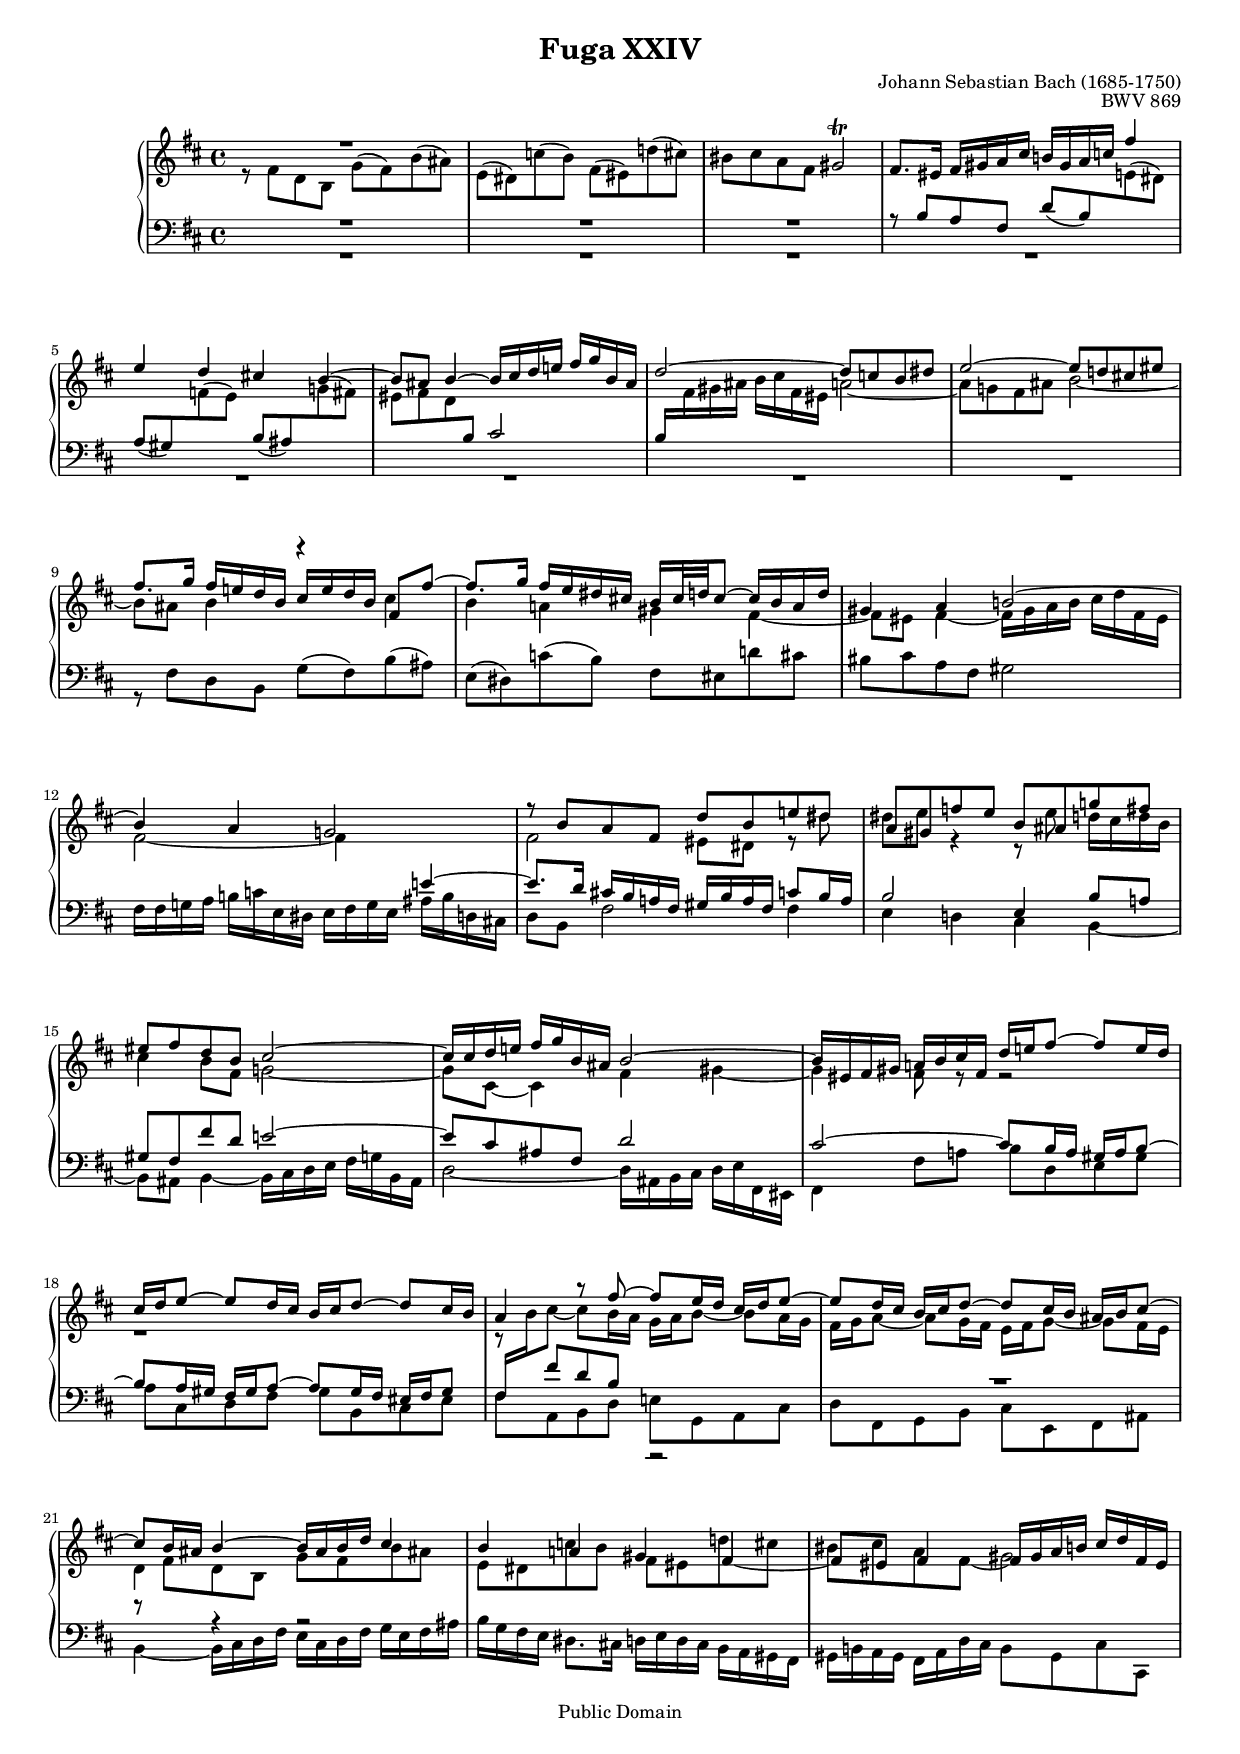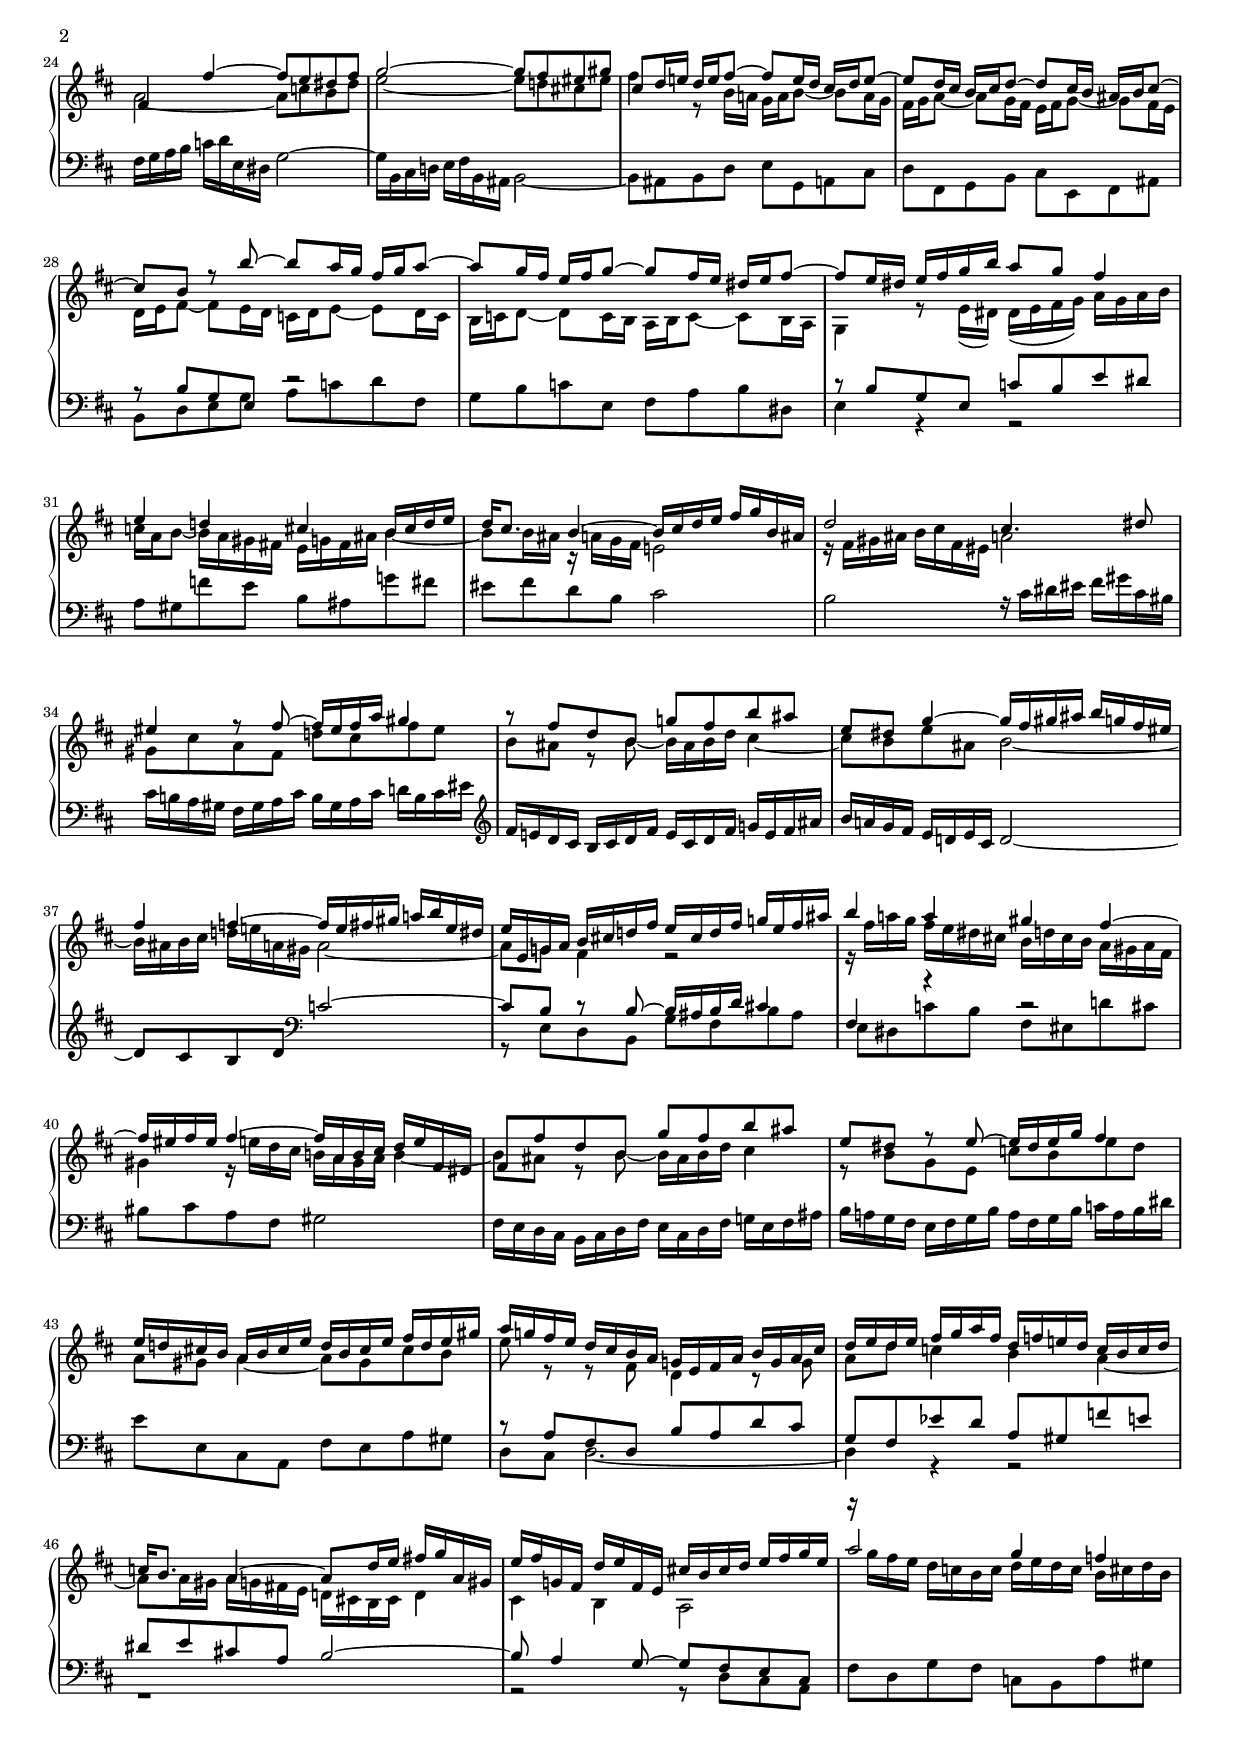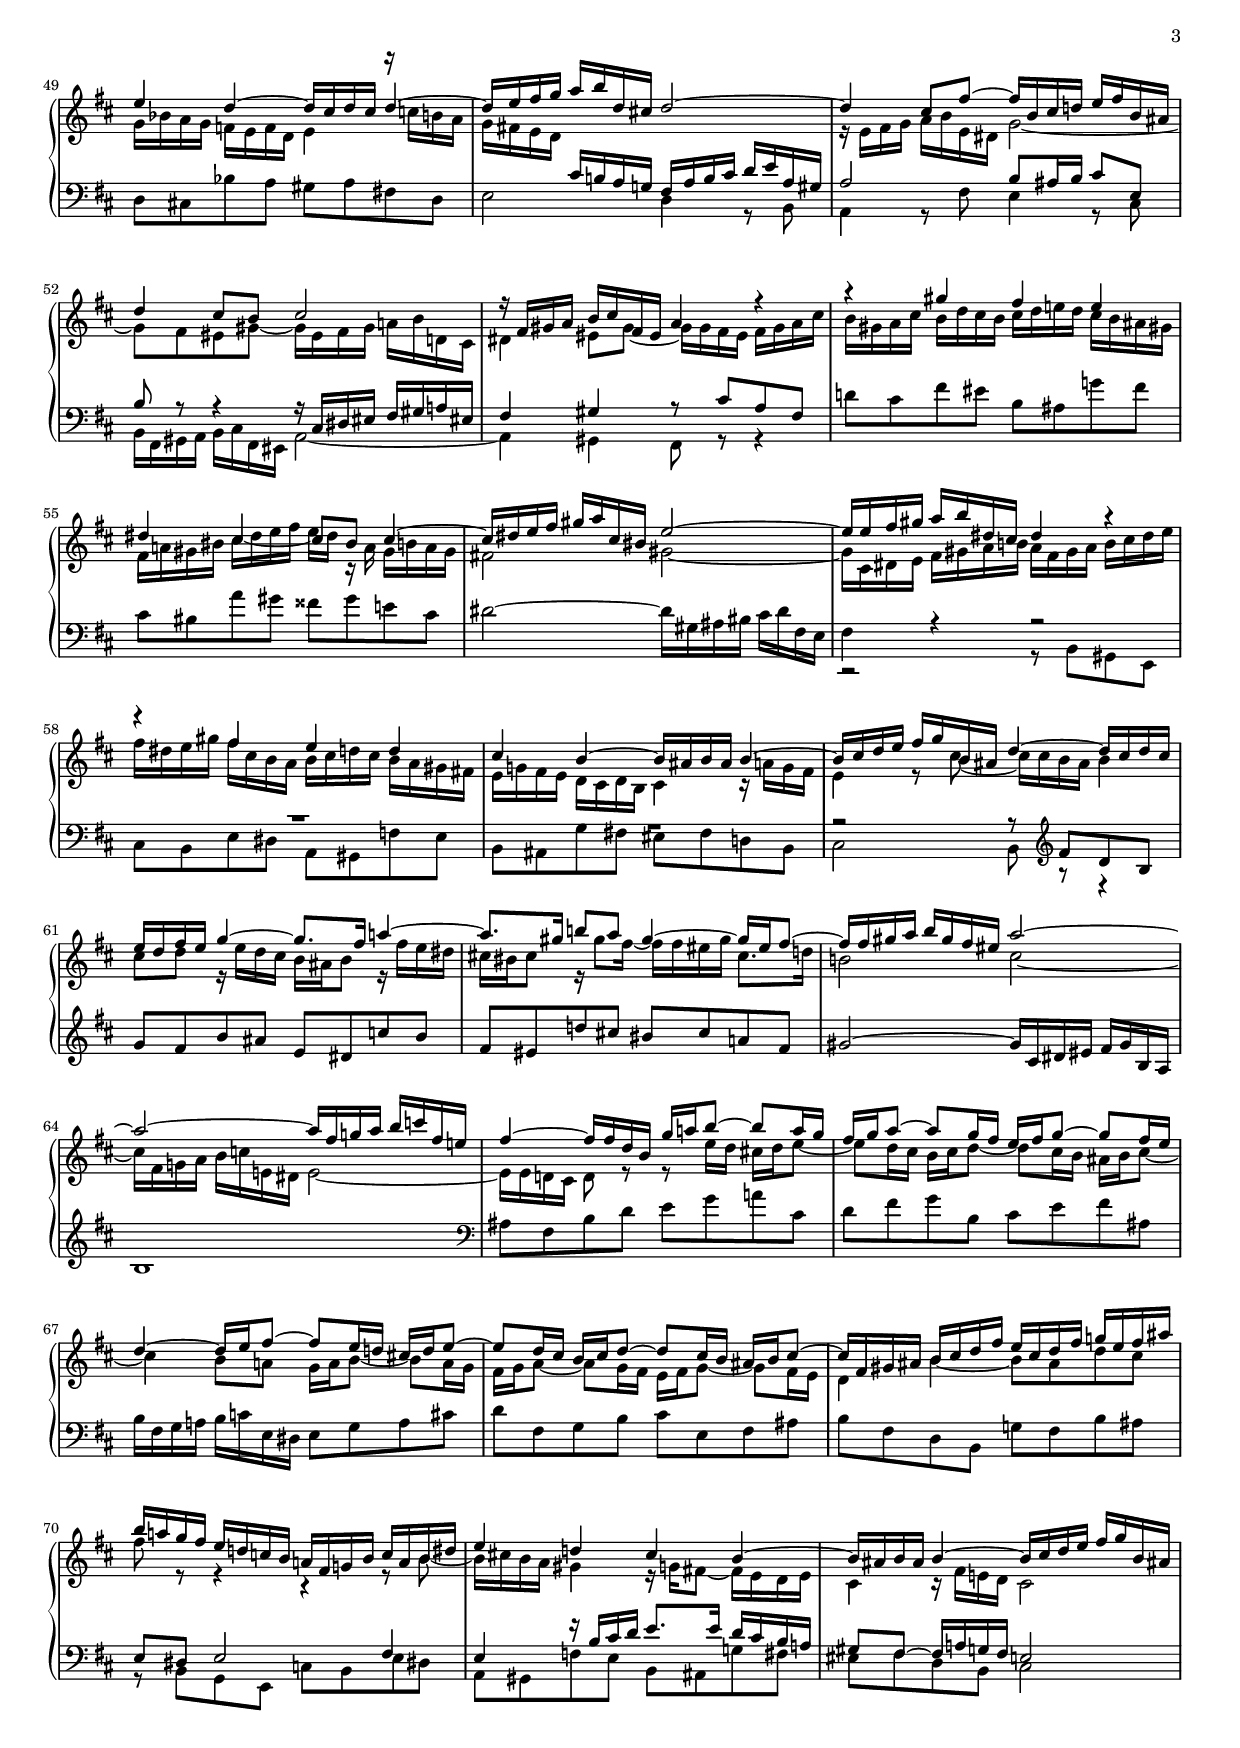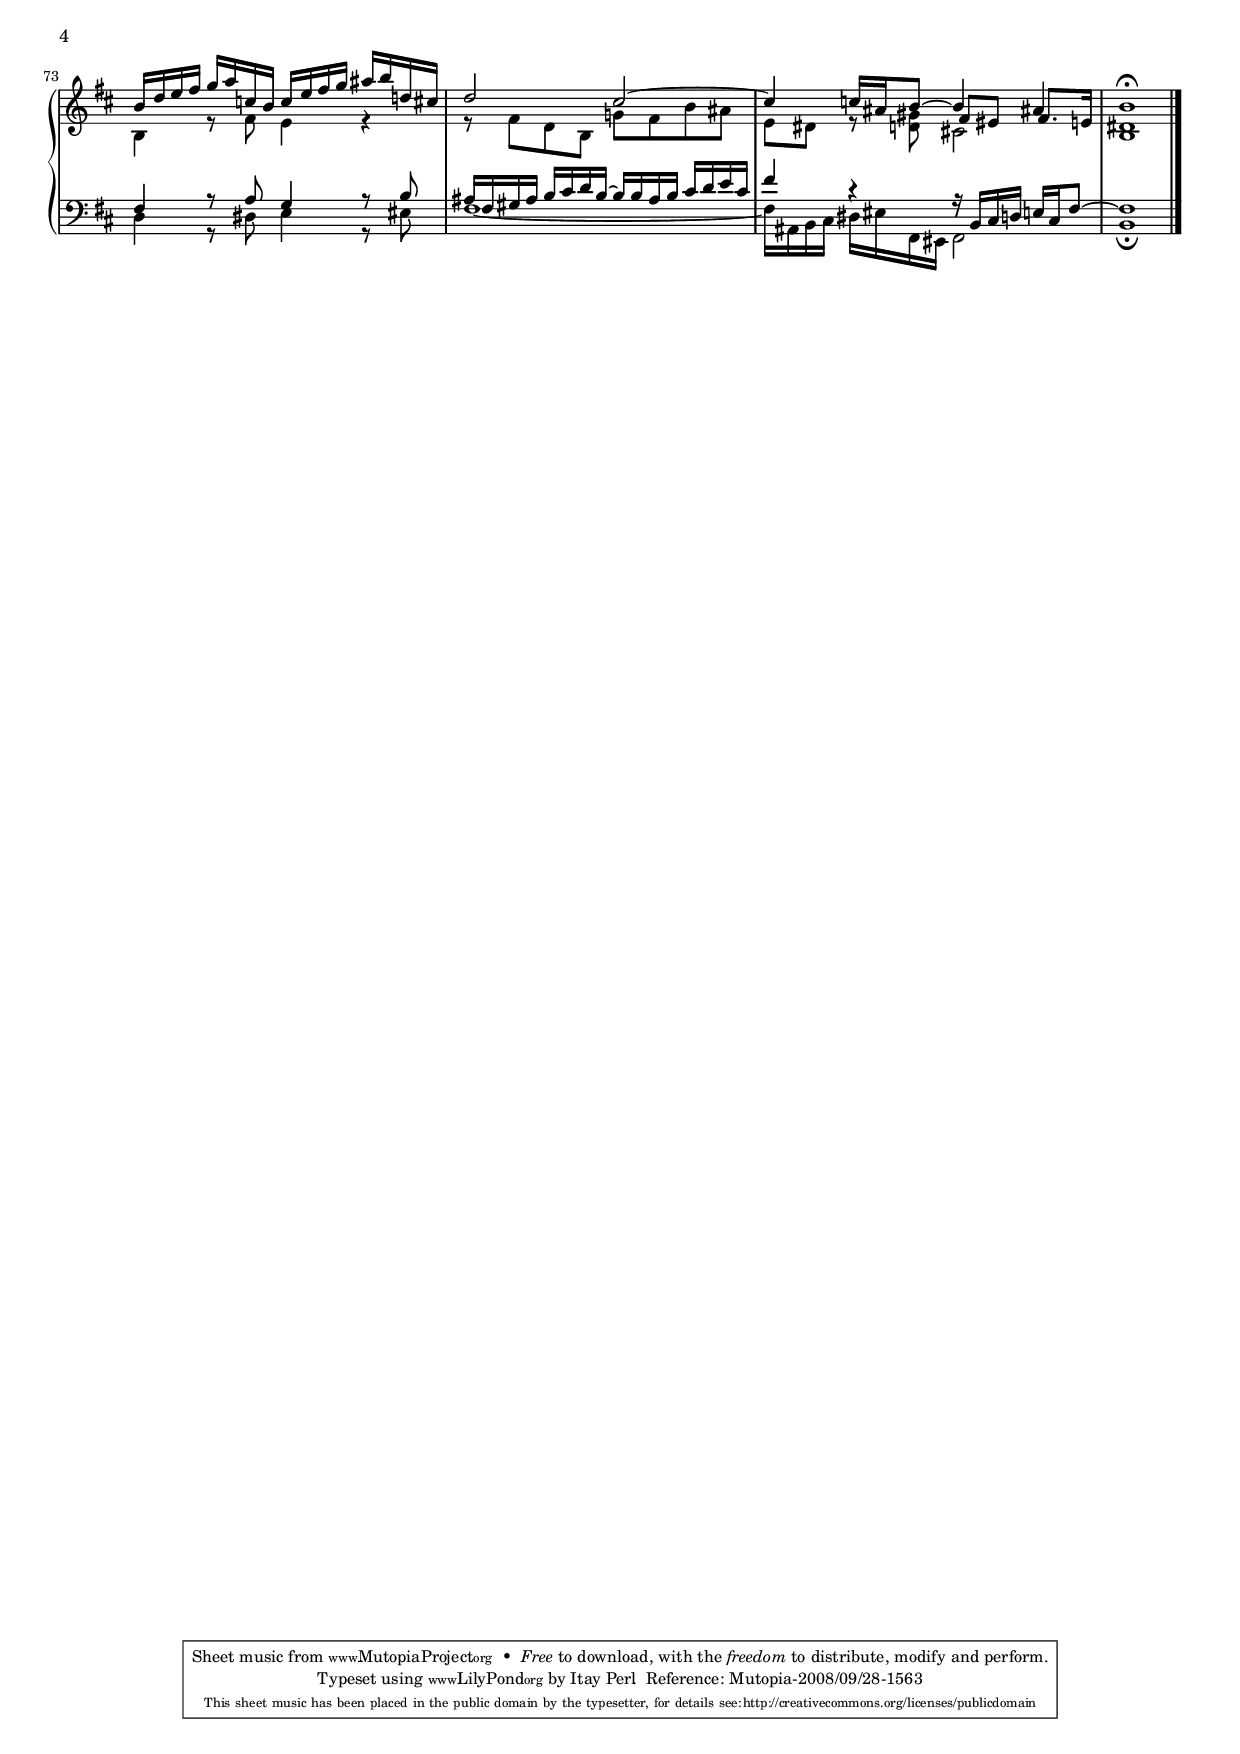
\version "2.11.60"
staffUp = {
	\change Staff = "RH"
	\stemDown
	\slurUp
	\tieDown
}

staffDown = {
	\change Staff = "LH"
	\stemUp
	\slurDown
	\tieUp
}

soprano = {
	\time 4/4
	\key b \minor
	\clef "treble"
	
	\relative c'' {
		R1 | s1*11 | 
		r8 b a fis d' b e dis |
		a gis f' e b 
		\once \override NoteColumn #'force-hshift = #0.7
		ais g' fis |
		eis fis d b cis2 ~ |%15
		cis16 cis d e fis g b, ais b2 ~ |
		b16 eis, fis gis a b cis fis, d' e fis8 ~ fis e16 d |
		cis d e8 ~ e d16 cis b cis d8 ~ d cis16 b |
		a4 r8 fis' ~ fis e16 d cis d e8 ~ |
		e d16 cis b cis d8 ~ d cis16 b ais b cis8 ~ |%20
		cis b16 ais b4 ~ b16 ais b d cis4 |
		b a gis \tieDown fis ~ |
		\override Beam #'positions = #'(1.8 . 1.5)
		fis8 eis 
		\revert Beam #'positions
		fis4 fis16 gis a b cis d fis, eis | 
		fis4 \tieUp fis' ~ fis8 e dis fis |
		g2 ~ g8 fis eis gis  | %25
		cis, d16 e d e fis8 ~ fis e16 d cis d e8 ~ |
		e d16 cis b cis d8 ~ d cis16 b ais b cis8 ~ |
		cis b r b' ~ b a16 g fis g a8 ~ |
		a g16 fis e fis g8 ~ g fis16 e dis e fis8 ~ |
		fis e16 dis e fis g b a8 g fis4 | %30
		e d cis b16 cis d e | 
		d cis8. b4 ~ b16 cis d e fis g b, ais | 
		d2 cis4. dis8 |
		eis4 r8 fis8 ~ fis16 eis fis a gis4 | 
		r8 fis d b g' fis b ais | %35
		e dis g4 ~ g16 fis gis ais b g fis eis |
		fis4 f ~ f16 e fis gis a b e, dis |
		e e, g a b cis d fis e cis d fis g e fis ais |
		b4 a gis fis ~ |
		fis16 eis fis eis fis4 ~ fis16 a, b cis d e fis, eis |%40
		fis8 fis' d b g' fis b ais |
		e dis r e ~ e16 dis e g fis4 |
		e16 d cis b a b cis e d b cis e fis d e gis |
		a g fis e d cis b a g e fis a b g a cis |
		d e d e fis g a fis d f e d c b c d | %45
		c b8. a4 ~ a8 d16 e fis g a, gis |
		e' fis g, fis d' e fis, e cis' b cis d e fis g e |
		a2 g4 f |
		e d ~ d16 cis d cis d4 ~ |
		d16 e fis g a b d, cis d2 ~ | %50
		d4 cis8 fis ~ fis16 b, cis d e fis b, ais |
		d4 cis8 b cis2 |
		r16 fis, gis a b cis fis, eis a4 r |
		r gis' fis e |
		dis 
		\once \override Tie #'staff-position = #1
		\tieDown cis ~ cis8 \tieUp bis cis4 ~ | %55
		cis16 dis e fis gis a cis, bis e2 ~ |
		e16 e fis gis a b dis, cis dis4 r |
		r fis  e d |
		cis b ~ b16 ais b ais b4 ~ |
		b16 cis d e fis g b, ais d4 ~ d16 cis d cis | %60
		e d fis e g4 ~ g8. fis16 a4 ~ |
		a8. gis16 b8 a gis4 ~ gis16 eis fis8 ~ |
		fis16 fis gis a b gis fis eis a2 ~ |
		a ~ a16 fis g a b c fis, e |
		fis4 ~ fis16 fis d b g' a b8 ~ b a16 g | %65
		fis g a8 ~ a g16 fis e fis g8 ~ g fis16 e | 
		d4 ~ d16 e fis8 ~ fis e16 d cis d e8 ~ |
		e8 d16 cis b cis d8 ~ d cis16 b ais b cis8 ~ |
		cis16 fis, gis ais b cis d fis e cis d fis g e fis ais |
		b a g fis e d c b a fis g b c a b dis | % 70
		e4 d cis b ~ |
		b16 ais b ais b4 ~ b16 cis d e fis g b, ais |
		b d e fis g a c, b c e fis g ais b d, cis |
		d2 cis2 ~ |
		cis4 c16 ais b8 ~ b4 ais! | 
		b1\fermata | \bar "|."
	}
}

alto = {
	\time 4/4
	\key b \minor
	\clef "treble"

	\relative c' {
		\slurUp
		\tieUp
		r8 fis d b g'( fis) b( ais) |
		e( dis) c'( b) fis( eis) d'( cis) |
		bis cis a fis \stemUp gis2^\trill |
		fis8. eis16 fis gis a cis b gis a c fis4 |
		e4 d cis b ~ | %5
		b8 ais b4 ~ b16 cis d e fis g b, ais | 
		d2 ~ d8 c b dis |
		e2 ~ e8 d cis eis |
		fis8. g16 fis e d b cis e d b fis8 fis' ~ |
		fis8. g16 fis e dis cis b[ cis32 d cis8] ~ cis16 b a d |%10
		gis,4 a 
		\once \override Tie #'staff-position = #2.5
		b2 ~ |
		b4 a g2 |
		\tieDown\stemDown fis2 eis8 dis r dis' |
		\override Beam #'positions = #'(-2.5 . -2.5)
		dis e 
		\revert Beam #'positions
		r4 r8 e d16 cis d b | 
		cis4 b8 fis g2 ~ | %15
		g8 cis, ~ cis4 fis gis ~ |
		gis fis8 r r2 |
		r1 |
		r8
		\staffDown fis d b r2 | 
		\once \override MultiMeasureRest #'staff-position = #4
		R1 | %20
		\staffUp r8 fis' d b g' fis b ais! |
		e dis c' b fis eis d' cis |
		bis cis a << {
		  \once \override Stem #'transparent = ##t % magic to get a cross-voice tie
		  \tieDown fis ~ s16 s8. s4
		} \\ {fis8 gis2} >> |
		a2 ~ a8 c b dis |
		e2 ~ e8 d cis eis | %25
		fis4 r8 b,16 a g a b8 ~ b a16 g|
		fis g a8 ~ a g16 fis e fis g8 ~ g fis16 e |
		d e fis8 ~ fis e16 d c d e8 ~ e d16 c |
		b c d8 ~ d c16 b a b c8 ~ c b16 a |
		g4 r8 e'16( dis) dis( e fis g) a g a b | %30
		c a b8 ~ b16 a gis fis e g fis ais b4 ~ |
		b8 b16 ais r16 a g fis e2 |
		r16 fis gis ais b cis fis, eis a2 |
		gis8 cis a fis d' cis fis eis |
		b ais r b ~ b16 ais b d cis4 ~ | %35
		cis8 b e ais, b2 ~ |
		b16 ais b cis d e a, gis a2 ~ |
		a8 g fis4 r2 |
		r16 fis' a g fis e dis cis b d cis b a gis a fis |
		gis4 r16 e' d cis b a gis a b4 ~ | %40
		b8 ais r  b ~ b16 ais b d cis4 |
		r8 b g e c' b e dis |
		a gis a4 ~ a8 gis cis b |
		e r r fis, d4 r8 g |
		a d c4 b a ~ | %45
		a8 a16 gis a g fis e d cis b cis d4 |
		cis b a2 |
		s1*3 | %50
		r16 e' fis g a b e, dis g2 ~| 
		g8 fis eis gis ~ gis16 eis fis gis a b d, cis |
		dis4 eis8 
		\once \override Tie #'staff-position = #-5
		gis ~ gis16 gis fis eis fis gis a cis |
		b gis a cis b d cis b cis d e d cis b ais gis |
		fis a gis bis cis dis e fis e dis r a gis b a gis | %55
		fis2 gis2 ~ |
		gis16 cis, dis e fis gis a b a fis gis a b cis dis e |
		fis dis e gis fis cis b a b cis d cis b a gis fis |
		e g fis e d cis d b cis4 r16 a' g fis |
		e4 r8 
		\once \override Tie #'staff-position = #-2
		cis' ~ cis16 
		cis b ais b4 | %60
		cis8 d r16 e d cis b ais b8 r16 fis' e dis |
		cis bis cis8 r16 gis'8 fis16 ~ fis fis eis gis cis,8. d16 |
		b2 cis2 ~ |
		cis16 fis, g a b c e, dis e2 ~ |
		e16 e d cis d8 r r e'16 d cis d e8 ~ | %65
		e8 d16 cis b cis d8 ~ d cis16 b ais b cis8 ~|
		cis4 b8 a g16 a b8 ~ b a16 g |
		fis g a8 ~ a g16 fis e fis g8 ~ g fis16 e |
		d4 b' ~ b8 ais d cis |
		fis8 r r4 r r8 b, ~ | %70
		b16 cis b a gis4 r16 g fis8 ~ fis16 e d e |
		cis4 r16 fis e d cis2 |
		b4 r8 fis' e4 r |
		r8 fis d b g' fis b ais |
		e dis r 
		\stemDown <gis d>8 \stemUp << \new Voice { \shiftOn fis[ eis] fis8.[ e16] } \\ { cis2 } >> | %75
		<< dis1 \\ b1 >> | \bar "|."
	}
}

tenore = {
	\time 4/4
	\key b \minor
	\clef "bass"
	
	\relative c {
		R1*3 |
		\slurDown
		r8 b' a fis d'( b) \staffUp e( dis) |
		\staffDown a( gis) \staffUp f'( e) \staffDown b( ais)  \staffUp g'( fis) | %5
		eis fis d \staffDown b cis2 |
		b16 \staffUp fis' gis ais b cis fis, eis a2 ~ |
		a8 g fis ais b2 ~ |
		b8 ais b4 r cis |
		b a gis fis ~ | %10
		fis8 eis fis4 ~ fis16 gis a b cis d fis, eis |
		fis2 ~ fis4 \staffDown e ~ |
		e8. d16 cis b a fis gis b a fis c'8 b16 a |
		b2 e,4 b'8 a |
		gis fis fis' d e2 ~ | %15
		e8 cis ais fis d'2 |
		cis2 ~ cis8 b16 a gis a b8 ~ |
		b8 a16 gis fis gis a8 ~ a gis16 fis eis fis gis8 |
		fis16 \staffUp b' 
		cis8 ~ cis b16 a g a b8 ~ b a16 g |
		fis g a8 ~ a g16 fis e fis g8 ~ g fis16 e | %20
		d4 \staffDown r r2 |
		s1*6 | 
		r8 b g e r2 |
		s1 |
		r8 b' g e c' b e dis | %30	
		\stemDown a gis f' e b ais g' fis |
		eis fis d b cis2 |
		b2 r16 cis dis eis fis gis cis, bis |
		cis b a gis fis gis a cis b gis a cis d b cis eis |
		\clef "treble" \stemUp fis e d cis b cis d fis e cis d fis g e fis ais | %35
		b a g fis e d e cis \tieDown d2 ~ |
		d8 cis b d \clef "bass" \tieUp c2 ~ |
		c8 b r b ~ b16 ais b d cis4 |
		fis, r r2 |
		s1*4 |
		r8 a fis d b' a d cis |
		g fis ees' d a gis f' e | %45
		dis e cis a b2 ~ |
		b8 a4 g8 ~ g fis e cis | 
		\staffUp r16 g''' fis e d c b c d e d c b cis d b |
		g bes a g f e f d e4 r16 c' b a |
		g fis e d \staffDown cis b a g fis a b cis d e a, gis | %50
		a2 b8 ais16 b cis8 e, |
		b' r r4 r16 cis, dis eis fis gis a eis! |
		fis4 gis r8 cis a fis |
		\stemDown d' cis fis eis b ais g' fis |
		cis bis a' gis fisis gis e cis | %55
		dis2 ~ dis16 gis, ais bis cis dis fis, e |
		fis4 r r2 |
		\once \override MultiMeasureRest #'staff-position = #4
		R1*2 |
		\override Rest #'staff-position = #4
		r2 r8 
		\revert Rest #'staff-position
		\clef "treble" \stemUp fis' d b | %60
		g' fis b ais e dis c' b |
		fis eis d' cis bis cis a fis |
		gis2 ~ gis16 cis, dis eis fis gis b, a |
		b1 |
		\clef "bass" \stemDown ais8 fis b d e g a cis, | %65
		d fis g b, cis e fis ais,|
		b16 fis g a b c e, dis e8 g a cis |
		d fis, g b cis e, fis ais |
		b fis d b g' fis b ais |
		\stemUp e dis e2 fis4 | %70
		e r16 b' cis d e8. e16 d cis b a |
		gis8 fis ~ fis16 a g fis e2 |
		fis4 r8 a g4 r8 b |
		ais16 fis gis ais b cis d b ~ b b ais b cis d e cis |
		fis4 r r16 b,, cis d e cis fis8 ~ | %75
		fis1 | \bar "|."
		 
	}
}

basso = {
	\time 4/4
	\key b \minor
	\clef "bass"
	
	\relative c {
		R1*8 |
		\slurUp
		r8 fis d b  g'( fis) b( ais) |
		e( dis) c'( b) fis eis d' cis | %10
		bis cis a fis gis2 |
		fis16 fis g a b c e, dis e fis g e ais b d, cis |
		d8 b fis'2 fis4 |
		e d cis b ~ |
		b8 ais b4 ~ b16 cis d e fis g b, ais | %15
		d2 ~ d16 ais b cis d e fis, eis |
		fis4 fis'8 a b d, e gis |
		a cis, d fis gis b, cis eis |
		fis a, b d e g, a cis |
		d fis, g b cis e, fis ais | %20
		b4 ~ b16 cis d fis e cis d fis g e fis ais |
		b g fis e dis8. cis16 d e d cis b a gis fis |
		gis b a gis fis a d cis b8 gis cis cis, |
		fis'16 g a b c d e, dis \tieUp g2 ~ |
		g16 b, cis d e fis b, ais \tieDown b2 ~ | %25
		b8 ais b d e g, a cis |
		d fis, g b cis e, fis ais |
		b d e g a c d fis, |
		g b c e, fis a b dis, |
		e4 r r2 | %30
		s1*7 |
		r8 e d b g' fis b ais |
		e dis c' b fis eis d' cis |
		bis cis a fis gis2 | %40
		fis16 e d cis b cis d fis e cis d fis g e fis ais |
		b a g fis e fis g b a fis g b c a b dis |
		e8 e, cis a fis' e a gis |
		d cis d2. ~ |
		d4 r r2 | %45
		r1 |
		r2 r8 d cis a |
		fis' d g fis c b a' gis |
		d cis bes' a gis a fis d |
		e2 d4 r8 b | %50
		a4 r8 fis' e4 r8 cis |
		b16 fis gis a b cis fis, eis a2 ~ |
		a4 gis fis8 r r4 |
		s1*3 |
		r2 r8 b gis e | 
		cis' b e dis a gis f' e |
		b ais g' fis eis fis d b |
		cis2 b8 r r4 | %60
		s1*9 |
		r8 b g e c' b e dis | %70
		a gis f' e b ais g' fis |
		eis fis d b cis2 |
		d4 r8 dis e4 r8 eis |
		fis1 ~ |
		fis16 ais, b cis dis eis fis, eis fis2 | %75
		b1_\fermata | \bar "|."
	}
}
% vim: ft=lilypond


#(set-global-staff-size 16)

\header {
	title = "Fuga XXIV"
	opus = "BWV 869"
	composer = "Johann Sebastian Bach (1685-1750)"
	
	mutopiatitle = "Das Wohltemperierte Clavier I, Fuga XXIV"
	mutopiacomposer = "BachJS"
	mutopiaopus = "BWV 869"
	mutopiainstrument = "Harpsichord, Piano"
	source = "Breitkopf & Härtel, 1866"

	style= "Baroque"
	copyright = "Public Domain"
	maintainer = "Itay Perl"
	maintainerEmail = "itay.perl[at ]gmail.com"
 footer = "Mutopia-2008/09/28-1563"
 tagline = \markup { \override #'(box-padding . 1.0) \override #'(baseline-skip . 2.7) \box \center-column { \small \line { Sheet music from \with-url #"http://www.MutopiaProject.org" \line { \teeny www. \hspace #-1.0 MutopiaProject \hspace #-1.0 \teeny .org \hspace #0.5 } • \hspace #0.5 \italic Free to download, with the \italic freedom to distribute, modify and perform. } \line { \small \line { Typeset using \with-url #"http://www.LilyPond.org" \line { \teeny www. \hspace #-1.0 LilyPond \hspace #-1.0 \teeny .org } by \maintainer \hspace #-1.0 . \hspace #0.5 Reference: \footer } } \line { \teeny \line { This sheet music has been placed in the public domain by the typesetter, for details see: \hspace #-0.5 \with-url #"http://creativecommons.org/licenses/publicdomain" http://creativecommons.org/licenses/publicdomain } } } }
}

\score {
		\new PianoStaff <<
			#(set-accidental-style 'piano)
			\set PianoStaff.connectArpeggios = ##t
			\new Staff = "RH" { << \soprano \\ \alto >> }
			\new Staff = "LH" { << \tenore \\ \basso >> }
		>>
		\midi {
		    % see http://lsr.dsi.unimi.it/LSR/Item?id=438
		    \context {
		  		\Staff
				\remove "Staff_performer"
			}
			\context {
			  \Voice
			  \consists "Staff_performer"
			}
		}
		\layout{}
}
